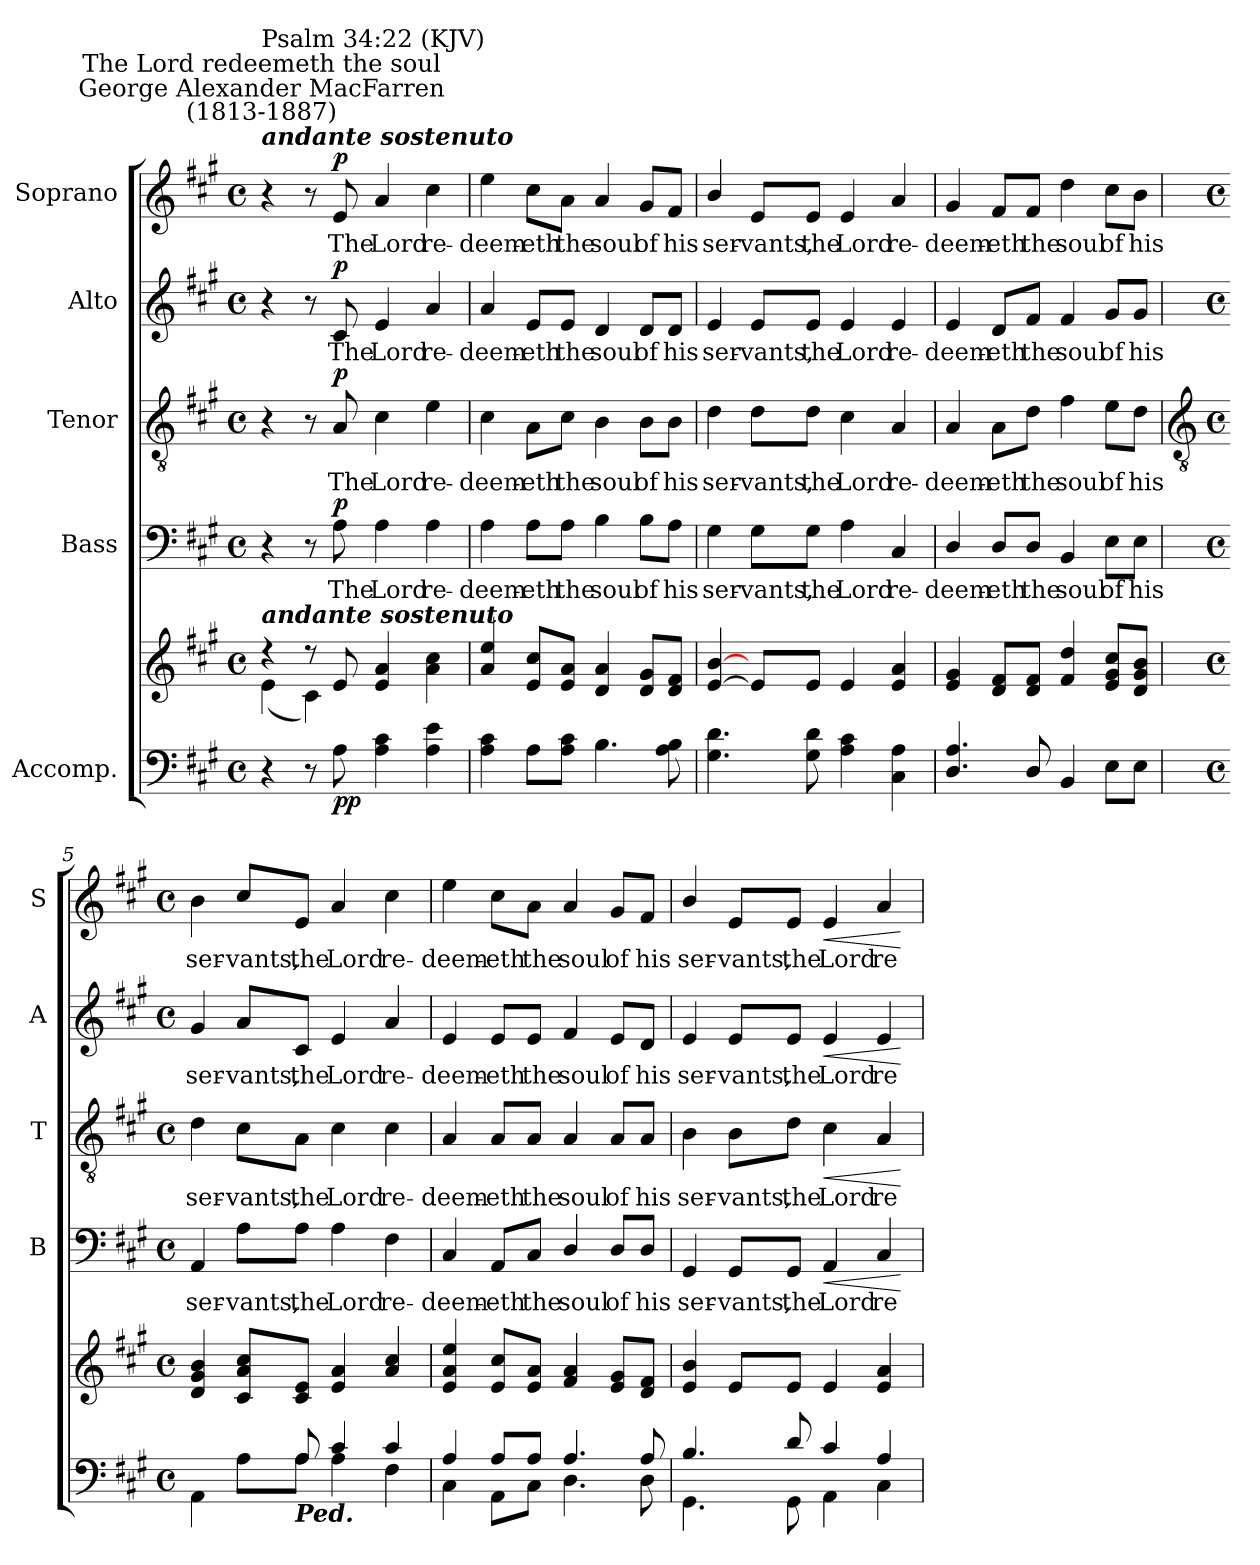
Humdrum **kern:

**kern	**kern	**dynam	**kern	**text	**dynam	**kern	**text	**dynam	**kern	**text	**dynam	**kern	**text	**dynam
*part5	*part5	*part5	*part4	*part4	*part4	*part3	*part3	*part3	*part2	*part2	*part2	*part1	*part1	*part1
*staff6	*staff5	*staff5/6	*staff4	*staff4	*staff4	*staff3	*staff3	*staff3	*staff2	*staff2	*staff2	*staff1	*staff1	*staff1
*I"Accomp.	*	*	*I"Bass	*	*	*I"Tenor	*	*	*I"Alto	*	*	*I"Soprano	*	*
*	*	*	*I'B	*	*	*I'T	*	*	*I'A	*	*	*I'S	*	*
*clefF4	*clefG2	*	*clefF4	*	*	*clefGv2	*	*	*clefG2	*	*	*clefG2	*	*
*k[f#c#g#]	*k[f#c#g#]	*	*k[f#c#g#]	*	*	*k[f#c#g#]	*	*	*k[f#c#g#]	*	*	*k[f#c#g#]	*	*
*A:	*A:	*	*A:	*	*	*A:	*	*	*A:	*	*	*A:	*	*
*M4/4	*M4/4	*	*M4/4	*	*	*M4/4	*	*	*M4/4	*	*	*M4/4	*	*
*met(c)	*met(c)	*	*met(c)	*	*	*met(c)	*	*	*met(c)	*	*	*met(c)	*	*
*MM46	*MM46	*	*MM46	*	*	*MM46	*	*	*MM46	*	*	*MM46	*	*
=1	=1	=1	=1	=1	=1	=1	=1	=1	=1	=1	=1	=1	=1	=1
*	*^	*	*	*	*	*	*	*	*	*	*	*	*	*
!	!	!	!	!	!	!	!	!	!	!	!	!	!LO:TX:a:Bi:t=andante sostenuto	!	!
!	!	!	!	!	!	!	!	!	!	!	!	!	!LO:TX:a:cj:t=George Alexander MacFarren\n(1813-1887)	!	!
!	!	!	!	!	!	!	!	!	!	!	!	!	!LO:TX:a:cj:t=The Lord redeemeth the soul	!	!
!	!	!	!	!	!	!	!	!	!	!	!	!	!LO:TX:a:t=Psalm 34&colon;22 (KJV)	!	!
!	!LO:TX:a:Bi:t=andante sostenuto	!	!	!	!	!	!	!	!	!	!	!	!	!	!
4r	4r	(<4e\	.	4r	.	.	4r	.	.	4r	.	.	4r	.	.
8r	8r	4c#\)	.	8r	.	.	8r	.	.	8r	.	.	8r	.	.
!	!	!	!LO:DY:b=2	!	!LO:LY:b	!	!	!LO:LY:b	!	!	!LO:LY:b	!	!	!LO:LY:b	!
!	!	!	!LO:DY:n=1:b	!	!	!LO:DY:b	!	!	!LO:DY:b	!	!	!LO:DY:b	!	!	!LO:DY:b
8A	8e	.	p p	8A	The	p	8A	The	p	8c#	The	p	8e	The	p
!	!	!	!	!	!LO:LY:b	!	!	!LO:LY:b	!	!	!LO:LY:b	!	!	!LO:LY:b	!
4A 4c#	4e 4a	2ryy	.	4A	Lord	.	4c#	Lord	.	4e	Lord	.	4a	Lord	.
!	!	!	!	!	!LO:LY:b	!	!	!LO:LY:b	!	!	!LO:LY:b	!	!	!LO:LY:b	!
4A 4e	4a 4cc#	.	.	4A	re-	.	4e	re-	.	4a	re-	.	4cc#	re-	.
=2	=2	=2	=2	=2	=2	=2	=2	=2	=2	=2	=2	=2	=2	=2	=2
!	!	!	!	!	!LO:LY:b	!	!	!LO:LY:b	!	!	!LO:LY:b	!	!	!LO:LY:b	!
4A 4c#	4a 4ee	1ryy	.	4A	-deem-	.	4c#	-deem-	.	4a	-deem-	.	4ee	-deem-	.
!	!	!	!	!	!LO:LY:b	!	!	!LO:LY:b	!	!	!LO:LY:b	!	!	!LO:LY:b	!
8AL	8e 8cc#L	.	.	8A\L	-eth	.	8A\L	-eth	.	8e/L	-eth	.	8cc#\L	-eth	.
!	!	!	!	!	!LO:LY:b	!	!	!LO:LY:b	!	!	!LO:LY:b	!	!	!LO:LY:b	!
8A 8c#J	8e 8aJ	.	.	8A\J	the	.	8c#\J	the	.	8e/J	the	.	8a\J	the	.
!	!	!	!	!	!LO:LY:b	!	!	!LO:LY:b	!	!	!LO:LY:b	!	!	!LO:LY:b	!
4.B	4d 4a	.	.	4B	soul	.	4B	soul	.	4d	soul	.	4a	soul	.
!	!	!	!	!	!LO:LY:b	!	!	!LO:LY:b	!	!	!LO:LY:b	!	!	!LO:LY:b	!
.	8d 8g#L	.	.	8B\L	of	.	8B\L	of	.	8d/L	of	.	8g#/L	of	.
!	!	!	!	!	!LO:LY:b	!	!	!LO:LY:b	!	!	!LO:LY:b	!	!	!LO:LY:b	!
8A 8B	8d 8f#J	.	.	8A\J	his	.	8B\J	his	.	8d/J	his	.	8f#/J	his	.
=3	=3	=3	=3	=3	=3	=3	=3	=3	=3	=3	=3	=3	=3	=3	=3
!	!	!	!	!	!LO:LY:b	!	!	!LO:LY:b	!	!	!LO:LY:b	!	!	!LO:LY:b	!
4.G# 4.d	[4e/ [4b/	1ryy	.	4G#	ser-	.	4d	ser-	.	4e/	ser-	.	4b/	ser-	.
!	!	!	!	!	!LO:LY:b	!	!	!LO:LY:b	!	!	!LO:LY:b	!	!	!LO:LY:b	!
.	8eL]	.	.	8G#\L	-vants,	.	8d\L	-vants,	.	8e/L	-vants,	.	8e/L	-vants,	.
!	!	!	!	!	!LO:LY:b	!	!	!LO:LY:b	!	!	!LO:LY:b	!	!	!LO:LY:b	!
8G# 8d	8eJ	.	.	8G#\J	the	.	8d\J	the	.	8e/J	the	.	8e/J	the	.
!	!	!	!	!	!LO:LY:b	!	!	!LO:LY:b	!	!	!LO:LY:b	!	!	!LO:LY:b	!
4A 4c#	4e	.	.	4A	Lord	.	4c#	Lord	.	4e	Lord	.	4e	Lord	.
!	!	!	!	!	!LO:LY:b	!	!	!LO:LY:b	!	!	!LO:LY:b	!	!	!LO:LY:b	!
4C# 4A	4e 4a	.	.	4C#	re-	.	4A	re-	.	4e	re-	.	4a	re-	.
*	*v	*v	*	*	*	*	*	*	*	*	*	*	*	*	*
=4	=4	=4	=4	=4	=4	=4	=4	=4	=4	=4	=4	=4	=4	=4
!	!	!	!	!LO:LY:b	!	!	!LO:LY:b	!	!	!LO:LY:b	!	!	!LO:LY:b	!
4.D/ 4.A/	4e 4g#	.	4D/	-deem-	.	4A	-deem-	.	4e	-deem-	.	4g#	-deem-	.
!	!	!	!	!LO:LY:b	!	!	!LO:LY:b	!	!	!LO:LY:b	!	!	!LO:LY:b	!
.	8d 8f#L	.	8D/L	-eth	.	8A\L	-eth	.	8d/L	-eth	.	8f#/L	-eth	.
!	!	!	!	!LO:LY:b	!	!	!LO:LY:b	!	!	!LO:LY:b	!	!	!LO:LY:b	!
8D/	8d 8f#J	.	8D/J	the	.	8d\J	the	.	8f#/J	the	.	8f#/J	the	.
!	!	!	!	!LO:LY:b	!	!	!LO:LY:b	!	!	!LO:LY:b	!	!	!LO:LY:b	!
4BB	4f# 4dd	.	4BB	soul	.	4f#	soul	.	4f#	soul	.	4dd	soul	.
!	!	!	!	!LO:LY:b	!	!	!LO:LY:b	!	!	!LO:LY:b	!	!	!LO:LY:b	!
8EL	8e 8g# 8cc#L	.	8E\L	of	.	8e\L	of	.	8g#/L	of	.	8cc#\L	of	.
!	!	!	!	!LO:LY:b	!	!	!LO:LY:b	!	!	!LO:LY:b	!	!	!LO:LY:b	!
8EJ	8d 8g# 8bJ	.	8E\J	his	.	8d\J	his	.	8g#/J	his	.	8b\J	his	.
!!LO:LB:g=z
=5	=5	=5	=5	=5	=5	=5	=5	=5	=5	=5	=5	=5	=5	=5
*	*	*	*	*	*	*clefGv2	*	*	*	*	*	*	*	*
*M4/4	*M4/4	*	*M4/4	*	*	*M4/4	*	*	*M4/4	*	*	*M4/4	*	*
*met(c)	*met(c)	*	*met(c)	*	*	*met(c)	*	*	*met(c)	*	*	*met(c)	*	*
*^	*^	*	*	*	*	*	*	*	*	*	*	*	*	*
!	!	!	!	!	!	!LO:LY:b	!	!	!LO:LY:b	!	!	!LO:LY:b	!	!	!LO:LY:b	!
4ryy	4AA\	4d/ 4g#/ 4b/	1ryy	.	4AA	ser-	.	4d	ser-	.	4g#	ser-	.	4b	ser-	.
!	!	!	!	!	!	!LO:LY:b	!	!	!LO:LY:b	!	!	!LO:LY:b	!	!	!LO:LY:b	!
8ryy	8A\L	8c#/ 8a/ 8cc#/L	.	.	8A\L	-vants,	.	8c#\L	-vants,	.	8a/L	-vants,	.	8cc#/L	-vants,	.
!LO:TX:b:Bi:t=Ped.	!	!	!	!	!	!	!	!	!	!	!	!	!	!	!	!
!	!	!	!	!	!	!LO:LY:b	!	!	!LO:LY:b	!	!	!LO:LY:b	!	!	!LO:LY:b	!
8A/	8A\J	8c#/ 8e/J	.	.	8A\J	the	.	8A\J	the	.	8c#/J	the	.	8e/J	the	.
!	!	!	!	!	!	!LO:LY:b	!	!	!LO:LY:b	!	!	!LO:LY:b	!	!	!LO:LY:b	!
4c#/	4A\	4e/ 4a/	.	.	4A	Lord	.	4c#	Lord	.	4e	Lord	.	4a	Lord	.
!	!	!	!	!	!	!LO:LY:b	!	!	!LO:LY:b	!	!	!LO:LY:b	!	!	!LO:LY:b	!
4c#/	4F#\	4a/ 4cc#/	.	.	4F#	re-	.	4c#	re-	.	4a	re-	.	4cc#	re-	.
=6	=6	=6	=6	=6	=6	=6	=6	=6	=6	=6	=6	=6	=6	=6	=6	=6
!	!	!	!	!	!	!LO:LY:b	!	!	!LO:LY:b	!	!	!LO:LY:b	!	!	!LO:LY:b	!
4A/	4C#\	4e/ 4a/ 4ee/	1ryy	.	4C#	-deem-	.	4A	-deem-	.	4e	-deem-	.	4ee	-deem-	.
!	!	!	!	!	!	!LO:LY:b	!	!	!LO:LY:b	!	!	!LO:LY:b	!	!	!LO:LY:b	!
8A/L	8AA\L	8e/ 8cc#/L	.	.	8AA/L	-eth	.	8A/L	-eth	.	8e/L	-eth	.	8cc#\L	-eth	.
!	!	!	!	!	!	!LO:LY:b	!	!	!LO:LY:b	!	!	!LO:LY:b	!	!	!LO:LY:b	!
8A/J	8C#\J	8e/ 8a/J	.	.	8C#/J	the	.	8A/J	the	.	8e/J	the	.	8a\J	the	.
!	!	!	!	!	!	!LO:LY:b	!	!	!LO:LY:b	!	!	!LO:LY:b	!	!	!LO:LY:b	!
4.A/	4.D\	4f#/ 4a/	.	.	4D/	soul	.	4A	soul	.	4f#	soul	.	4a	soul	.
!	!	!	!	!	!	!LO:LY:b	!	!	!LO:LY:b	!	!	!LO:LY:b	!	!	!LO:LY:b	!
.	.	8e/ 8g#/L	.	.	8D/L	of	.	8A/L	of	.	8e/L	of	.	8g#/L	of	.
!	!	!	!	!	!	!LO:LY:b	!	!	!LO:LY:b	!	!	!LO:LY:b	!	!	!LO:LY:b	!
8A/	8D\	8d/ 8f#/J	.	.	8D/J	his	.	8A/J	his	.	8d/J	his	.	8f#/J	his	.
=7	=7	=7	=7	=7	=7	=7	=7	=7	=7	=7	=7	=7	=7	=7	=7	=7
!	!	!	!	!	!	!LO:LY:b	!	!	!LO:LY:b	!	!	!LO:LY:b	!	!	!LO:LY:b	!
4.B/	4.GG#\	4e/ 4b/	1ryy	.	4GG#	ser-	.	4B	ser-	.	4e	ser-	.	4b/	ser-	.
!	!	!	!	!	!	!LO:LY:b	!	!	!LO:LY:b	!	!	!LO:LY:b	!	!	!LO:LY:b	!
.	.	8e/L	.	.	8GG#/L	-vants,	.	8B\L	-vants,	.	8e/L	-vants,	.	8e/L	-vants,	.
!	!	!	!	!	!	!LO:LY:b	!	!	!LO:LY:b	!	!	!LO:LY:b	!	!	!LO:LY:b	!
8d/	8GG#\	8e/J	.	.	8GG#/J	the	.	8d\J	the	.	8e/J	the	.	8e/J	the	.
!	!	!	!	!	!	!LO:LY:b	!LO:HP:b	!	!LO:LY:b	!LO:HP:b	!	!LO:LY:b	!LO:HP:b	!	!LO:LY:b	!LO:HP:b
4c#/	4AA\	4e/	.	.	4AA	Lord	<	4c#	Lord	<	4e	Lord	<	4e	Lord	<
!	!	!	!	!	!	!LO:LY:b	!	!	!LO:LY:b	!	!	!LO:LY:b	!	!	!LO:LY:b	!
4A/	4C#\	4e/ 4a/	.	.	4C#	re-	.	4A	re-	.	4e	re-	.	4a	re-	.
*v	*v	*	*	*	*	*	*	*	*	*	*	*	*	*	*	*
*	*v	*v	*	*	*	*	*	*	*	*	*	*	*	*	*
.	.	.	.	.	[	.	.	[	.	.	[	.	.	[
=	=	=	=	=	=	=	=	=	=	=	=	=	=	=
*-	*-	*-	*-	*-	*-	*-	*-	*-	*-	*-	*-	*-	*-	*-
